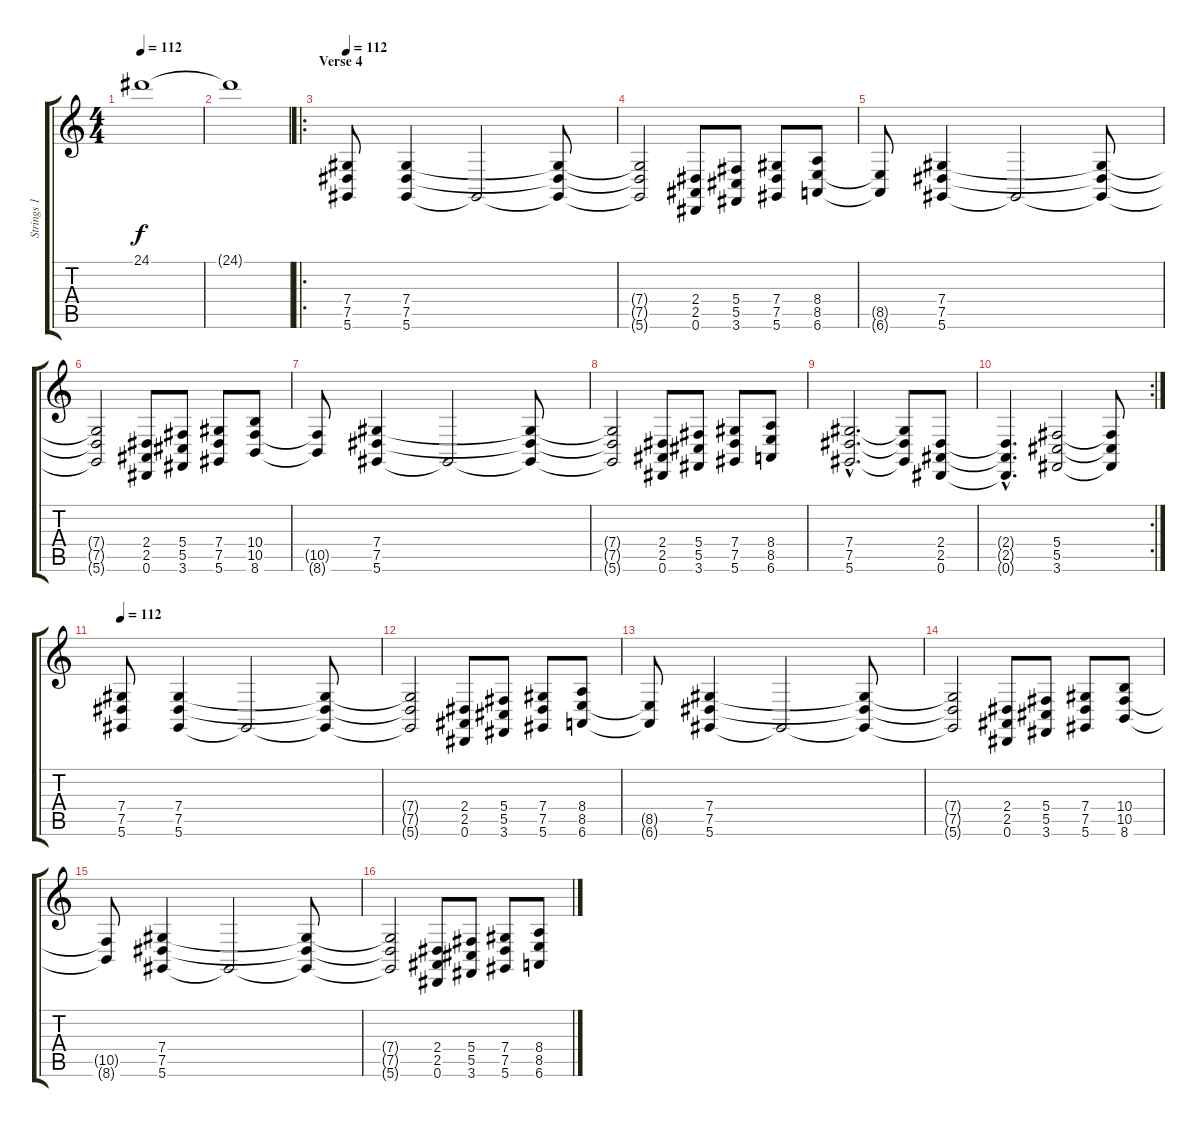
\track ("Strings 1" "Strings 1") {instrument stringensemble1}
\staff {score tabs}
\tuning (Eb4 Bb3 Gb3 Db3 Ab2 Eb2) {hide}
\ts (4 4)
\tempo 112
\clef g2
\ks c
24.1.1{dy f} |
24.1{t}.1 |
\ro
\section ("" "Verse 4")
\tempo 112
(7.4 7.5 5.6).8{volume 16 balance 2 instrument stringensemble1} (7.4 7.5 5.6).4 5.6{t}.2 (7.4{t} 7.5{t} 5.6{t}).8 |
(7.4{t} 7.5{t} 5.6{t}).2 (2.4 2.5 0.6).8 (5.4 5.5 3.6).8 (7.4 7.5 5.6).8 (8.4 8.5 6.6).8 |
(8.5{t} 6.6{t}).8 (7.4 7.5 5.6).4 5.6{t}.2 (7.4{t} 7.5{t} 5.6{t}).8 |
(7.4{t} 7.5{t} 5.6{t}).2 (2.4 2.5 0.6).8 (5.4 5.5 3.6).8 (7.4 7.5 5.6).8 (10.4 10.5 8.6).8 |
(10.5{t} 8.6{t}).8 (7.4 7.5 5.6).4 5.6{t}.2 (7.4{t} 7.5{t} 5.6{t}).8 |
(7.4{t} 7.5{t} 5.6{t}).2 (2.4 2.5 0.6).8 (5.4 5.5 3.6).8 (7.4 7.5 5.6).8 (8.4 8.5 6.6).8 |
(7.4{hac} 7.5{hac} 5.6{hac}).2{d} (7.4{t} 7.5{t} 5.6{t}).8 (2.4 2.5 0.6).8 |
\rc 2
(2.4{hac t} 2.5{hac t} 0.6{hac t}).4{d} (5.4 5.5 3.6).2 (5.4{t} 5.5{t} 3.6{t}).8 |
\tempo 112
(7.4 7.5 5.6).8 (7.4 7.5 5.6).4 5.6{t}.2 (7.4{t} 7.5{t} 5.6{t}).8 |
(7.4{t} 7.5{t} 5.6{t}).2 (2.4 2.5 0.6).8 (5.4 5.5 3.6).8 (7.4 7.5 5.6).8 (8.4 8.5 6.6).8 |
(8.5{t} 6.6{t}).8 (7.4 7.5 5.6).4 5.6{t}.2 (7.4{t} 7.5{t} 5.6{t}).8 |
(7.4{t} 7.5{t} 5.6{t}).2 (2.4 2.5 0.6).8 (5.4 5.5 3.6).8 (7.4 7.5 5.6).8 (10.4 10.5 8.6).8 |
(10.5{t} 8.6{t}).8 (7.4 7.5 5.6).4 5.6{t}.2 (7.4{t} 7.5{t} 5.6{t}).8 |
(7.4{t} 7.5{t} 5.6{t}).2 (2.4 2.5 0.6).8 (5.4 5.5 3.6).8 (7.4 7.5 5.6).8 (8.4 8.5 6.6).8
